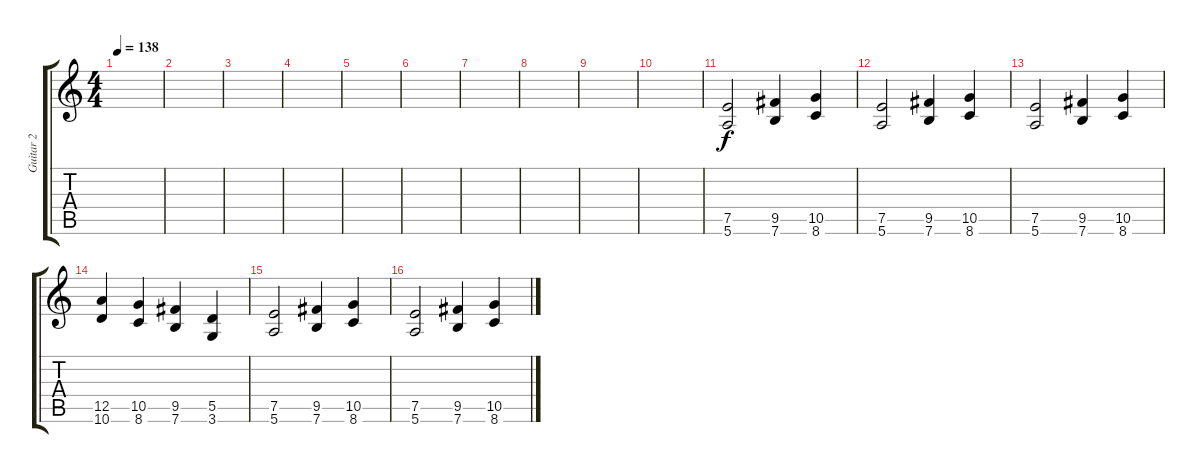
\track ("Guitar 2" "Guitar 2") {instrument distortionguitar}
\staff {score tabs}
\tuning (E4 B3 G3 D3 A2 E2) {hide}
\ts (4 4)
\tempo 138
\clef g2
\ks c
|
|
|
|
|
|
|
|
|
|
(7.5 5.6).2 (9.5 7.6).4 (10.5 8.6).4 |
(7.5 5.6).2 (9.5 7.6).4 (10.5 8.6).4 |
(7.5 5.6).2 (9.5 7.6).4 (10.5 8.6).4 |
(12.5 10.6).4 (10.5 8.6).4 (9.5 7.6).4 (5.5 3.6).4 |
(7.5 5.6).2 (9.5 7.6).4 (10.5 8.6).4 |
(7.5 5.6).2 (9.5 7.6).4 (10.5 8.6).4
